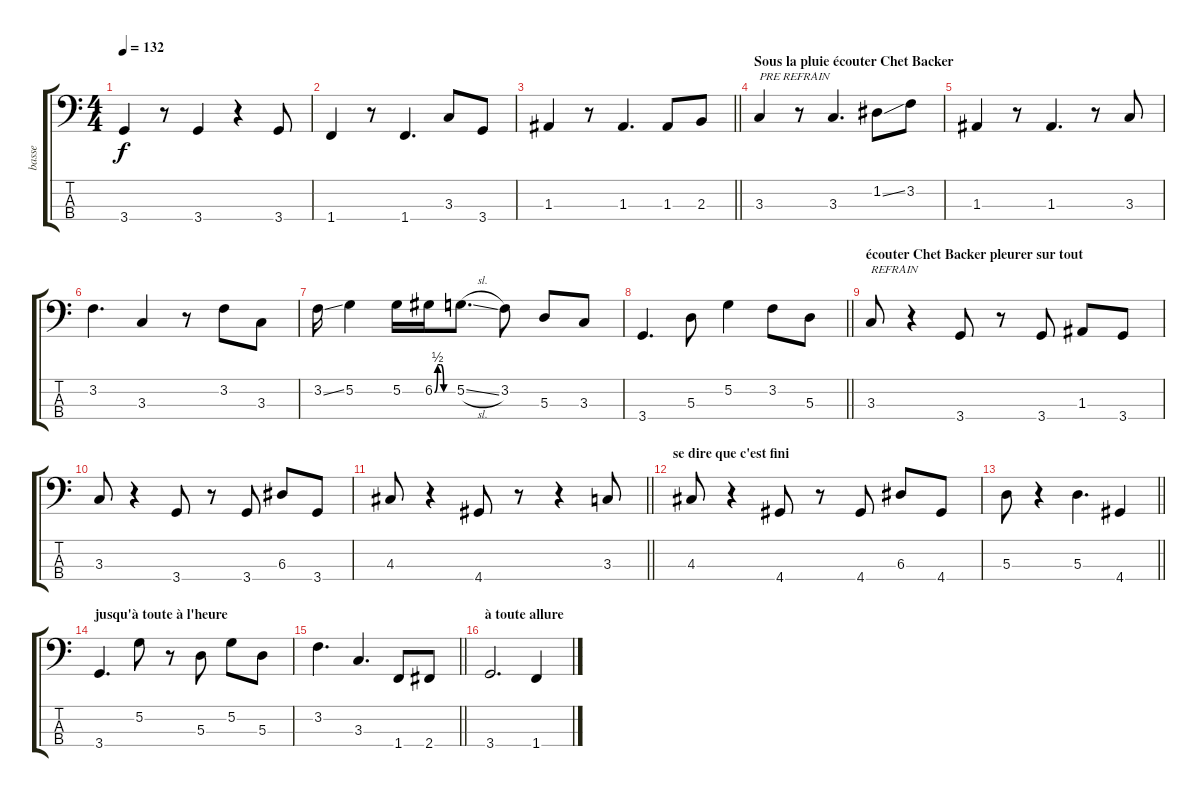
\track ("basse" "basse") {instrument electricbassfinger}
\staff {score tabs}
\tuning (G2 D2 A1 E1) {hide}
\ts (4 4)
\tempo 132
\clef f4
\ks c
3.4.4{dy f} r.8 3.4.4 r.4 3.4.8 |
1.4.4 r.8 1.4.4{d} 3.3.8 3.4.8 |
\barLineRight lightlight
1.3.4 r.8 1.3.4{d} 1.3.8 2.3.8 |
\section ("" "Sous la pluie écouter Chet Backer")
3.3.4{txt "PRE REFRAIN"} r.8 3.3.4{d} 1.2{ss}.8 3.2.8 |
1.3.4 r.8 1.3.4{d} r.8 3.3.8 |
3.2.4{d} 3.3.4 r.8 3.2.8 3.3.8 |
3.2{ss}.16 5.2.4 5.2.16 6.2{be (custom 0 0 10 2 20 2 30 0 60 0)}.16 5.2{sl}.8{d} 3.2.8 5.3.8 3.3.8 |
\barLineRight lightlight
3.4.4{d} 5.3.8 5.2.4 3.2.8 5.3.8 |
\section ("" "écouter Chet Backer pleurer sur tout")
3.3.8{txt "REFRAIN"} r.4 3.4.8 r.8 3.4.8 1.3.8 3.4.8 |
3.3.8 r.4 3.4.8 r.8 3.4.8 6.3.8 3.4.8 |
\barLineRight lightlight
4.3.8 r.4 4.4.8 r.8 r.4 3.3.8 |
\section ("" "se dire que c'est fini")
4.3.8 r.4 4.4.8 r.8 4.4.8 6.3.8 4.4.8 |
\barLineRight lightlight
5.3.8 r.4 5.3.4{d} 4.4.4 |
\section ("" "jusqu'à toute à l'heure")
3.4.4{d} 5.2.8 r.8 5.3.8 5.2.8 5.3.8 |
\barLineRight lightlight
3.2.4{d} 3.3.4{d} 1.4.8 2.4.8 |
\section ("" "à toute allure")
3.4.2{d} 1.4{ss}.4
